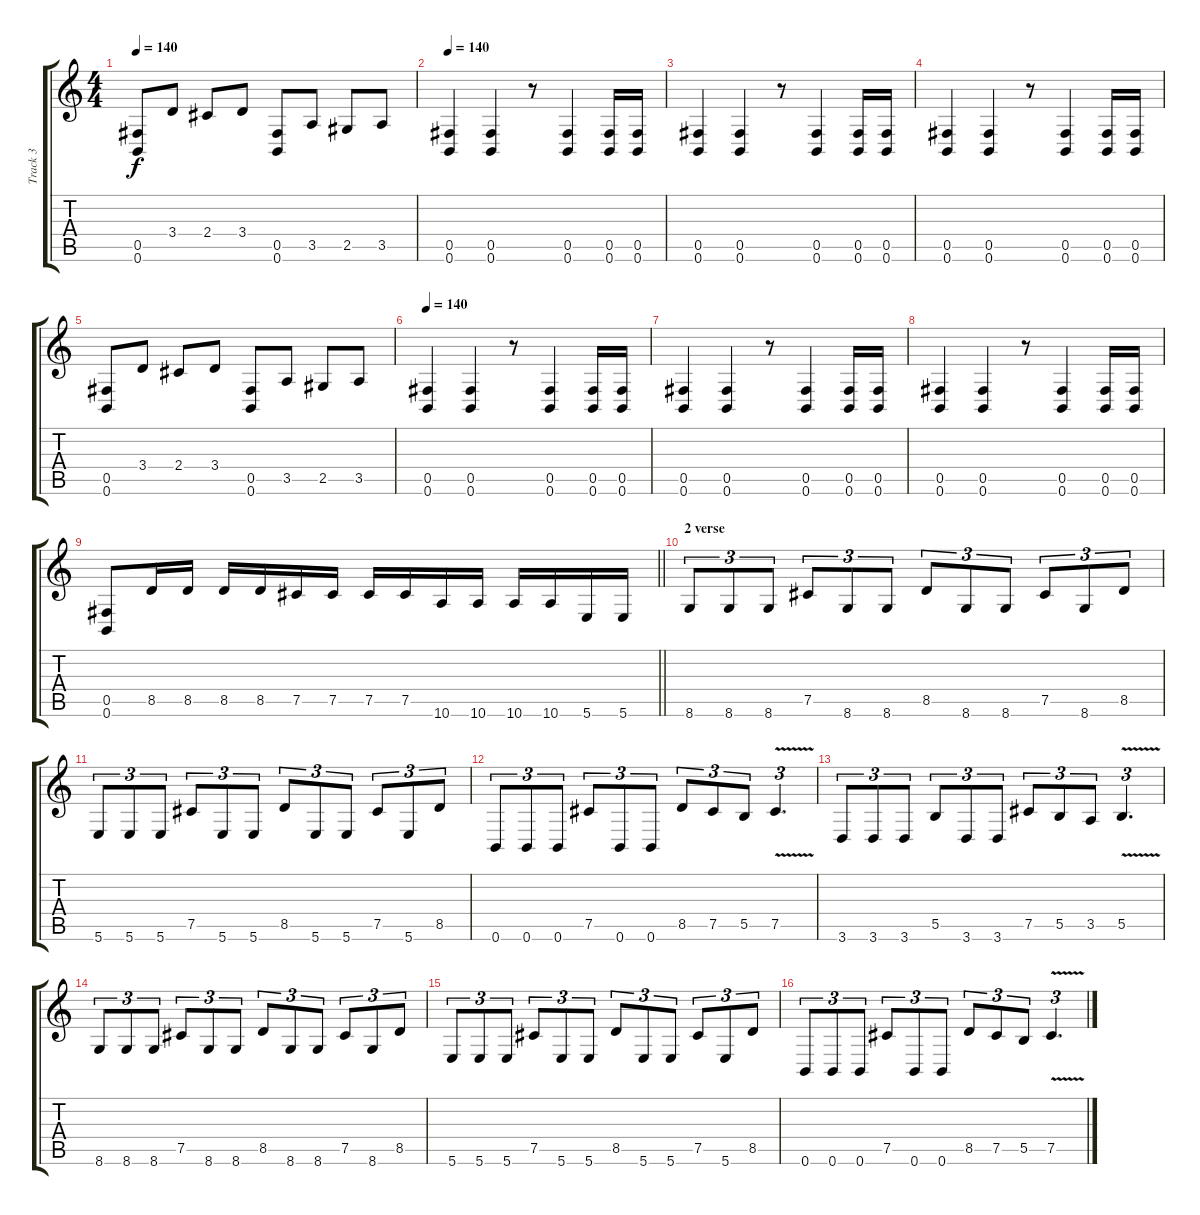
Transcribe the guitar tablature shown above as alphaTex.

\track ("Track 3" "Track 3") {instrument distortionguitar}
\staff {score tabs}
\tuning (Db4 Ab3 E3 B2 Gb2 B1) {hide}
\ts (4 4)
\tempo 140
\clef g2
\ks c
(0.5 0.6).8{dy f} 3.4.8 2.4.8 3.4.8 (0.5 0.6).8 3.5.8 2.5.8 3.5.8 |
\tempo 140
(0.5 0.6).4 (0.5 0.6).4 r.8 (0.5 0.6).4 (0.5 0.6).16 (0.5 0.6).16 |
(0.5 0.6).4 (0.5 0.6).4 r.8 (0.5 0.6).4 (0.5 0.6).16 (0.5 0.6).16 |
(0.5 0.6).4 (0.5 0.6).4 r.8 (0.5 0.6).4 (0.5 0.6).16 (0.5 0.6).16 |
(0.5 0.6).8 3.4.8 2.4.8 3.4.8 (0.5 0.6).8 3.5.8 2.5.8 3.5.8 |
\tempo 140
(0.5 0.6).4 (0.5 0.6).4 r.8 (0.5 0.6).4 (0.5 0.6).16 (0.5 0.6).16 |
(0.5 0.6).4 (0.5 0.6).4 r.8 (0.5 0.6).4 (0.5 0.6).16 (0.5 0.6).16 |
(0.5 0.6).4 (0.5 0.6).4 r.8 (0.5 0.6).4 (0.5 0.6).16 (0.5 0.6).16 |
\barLineRight lightlight
(0.5 0.6).8 8.5.16 8.5.16 8.5.16 8.5.16 7.5.16 7.5.16 7.5.16 7.5.16 10.6.16 10.6.16 10.6.16 10.6.16 5.6.16 5.6.16 |
\section ("" "2 verse")
8.6.8{tu (3 2)} 8.6.8{tu (3 2)} 8.6.8{tu (3 2)} 7.5.8{tu (3 2)} 8.6.8{tu (3 2)} 8.6.8{tu (3 2)} 8.5.8{tu (3 2)} 8.6.8{tu (3 2)} 8.6.8{tu (3 2)} 7.5.8{tu (3 2)} 8.6.8{tu (3 2)} 8.5.8{tu (3 2)} |
5.6.8{tu (3 2)} 5.6.8{tu (3 2)} 5.6.8{tu (3 2)} 7.5.8{tu (3 2)} 5.6.8{tu (3 2)} 5.6.8{tu (3 2)} 8.5.8{tu (3 2)} 5.6.8{tu (3 2)} 5.6.8{tu (3 2)} 7.5.8{tu (3 2)} 5.6.8{tu (3 2)} 8.5.8{tu (3 2)} |
0.6.8{tu (3 2)} 0.6.8{tu (3 2)} 0.6.8{tu (3 2)} 7.5.8{tu (3 2)} 0.6.8{tu (3 2)} 0.6.8{tu (3 2)} 8.5.8{tu (3 2)} 7.5.8{tu (3 2)} 5.5.8{tu (3 2)} 7.5{v}.4{d tu (3 2)} |
3.6.8{tu (3 2)} 3.6.8{tu (3 2)} 3.6.8{tu (3 2)} 5.5.8{tu (3 2)} 3.6.8{tu (3 2)} 3.6.8{tu (3 2)} 7.5.8{tu (3 2)} 5.5.8{tu (3 2)} 3.5.8{tu (3 2)} 5.5{v}.4{d tu (3 2)} |
8.6.8{tu (3 2)} 8.6.8{tu (3 2)} 8.6.8{tu (3 2)} 7.5.8{tu (3 2)} 8.6.8{tu (3 2)} 8.6.8{tu (3 2)} 8.5.8{tu (3 2)} 8.6.8{tu (3 2)} 8.6.8{tu (3 2)} 7.5.8{tu (3 2)} 8.6.8{tu (3 2)} 8.5.8{tu (3 2)} |
5.6.8{tu (3 2)} 5.6.8{tu (3 2)} 5.6.8{tu (3 2)} 7.5.8{tu (3 2)} 5.6.8{tu (3 2)} 5.6.8{tu (3 2)} 8.5.8{tu (3 2)} 5.6.8{tu (3 2)} 5.6.8{tu (3 2)} 7.5.8{tu (3 2)} 5.6.8{tu (3 2)} 8.5.8{tu (3 2)} |
0.6.8{tu (3 2)} 0.6.8{tu (3 2)} 0.6.8{tu (3 2)} 7.5.8{tu (3 2)} 0.6.8{tu (3 2)} 0.6.8{tu (3 2)} 8.5.8{tu (3 2)} 7.5.8{tu (3 2)} 5.5.8{tu (3 2)} 7.5{v}.4{d tu (3 2)}
